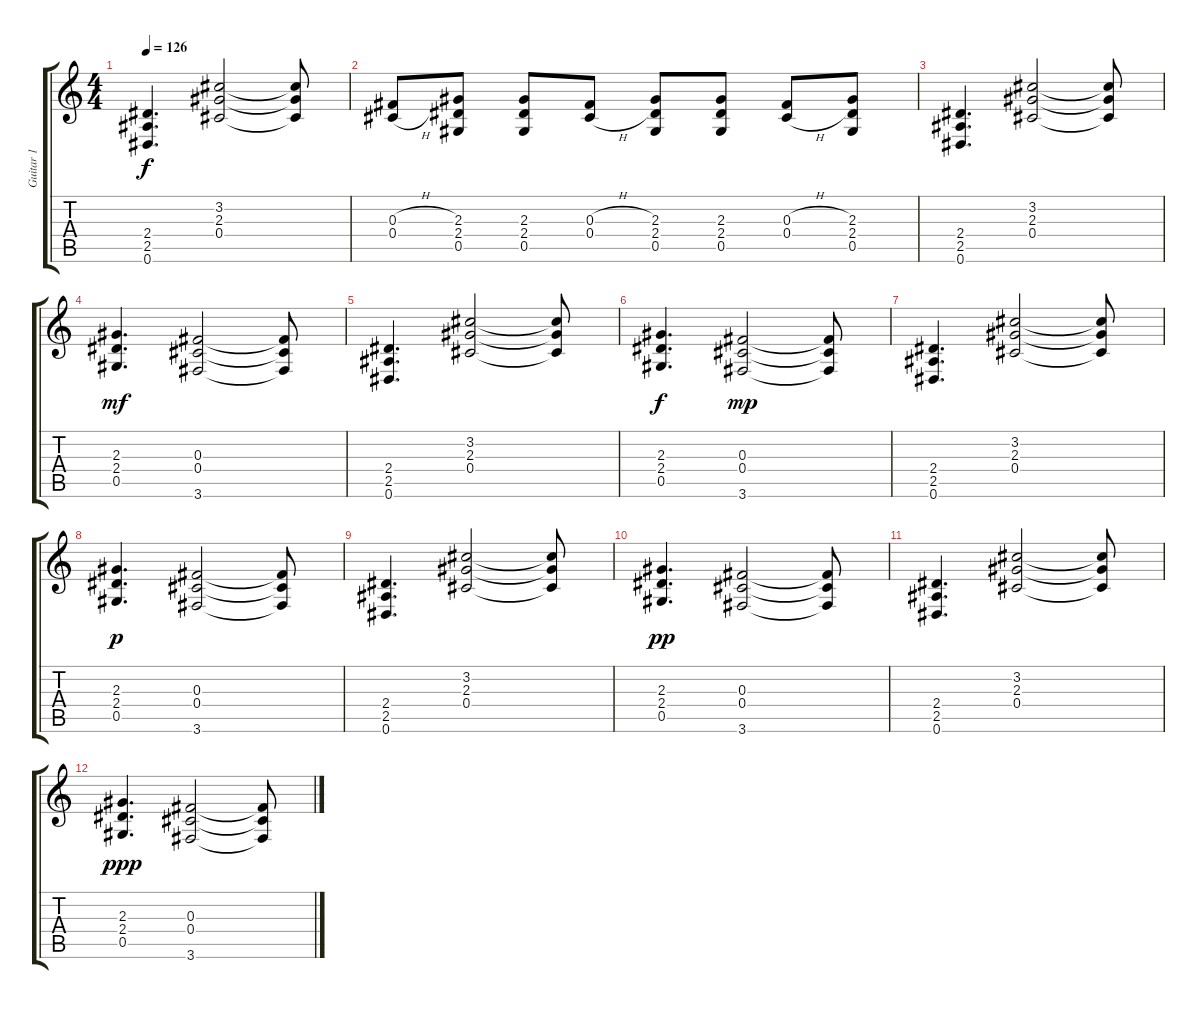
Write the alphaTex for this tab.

\track ("Guitar 1" "Guitar 1") {instrument overdrivenguitar}
\staff {score tabs}
\tuning (Eb4 Bb3 Gb3 Db3 Ab2 Eb2) {hide}
\ts (4 4)
\tempo 126
\clef g2
\ks c
(2.4 2.5 0.6).4{d dy f} (3.2 2.3 0.4).2 (3.2{t} 2.3{t} 0.4{t}).8 |
(0.3{h} 0.4{h}).8 (2.3 2.4 0.5).8 (2.3 2.4 0.5).8 (0.3{h} 0.4{h}).8 (2.3 2.4 0.5).8 (2.3 2.4 0.5).8 (0.3{h} 0.4{h}).8 (2.3 2.4 0.5).8 |
(2.4 2.5 0.6).4{d} (3.2 2.3 0.4).2 (3.2{t} 2.3{t} 0.4{t}).8 |
(2.3 2.4 0.5).4{d dy mf} (0.3 0.4 3.6).2 (0.3{t} 0.4{t} 3.6{t}).8 |
(2.4 2.5 0.6).4{d} (3.2 2.3 0.4).2 (3.2{t} 2.3{t} 0.4{t}).8 |
(2.3 2.4 0.5).4{d dy f} (0.3 0.4 3.6).2{dy mp} (0.3{t} 0.4{t} 3.6{t}).8 |
(2.4 2.5 0.6).4{d} (3.2 2.3 0.4).2 (3.2{t} 2.3{t} 0.4{t}).8 |
(2.3 2.4 0.5).4{d dy p} (0.3 0.4 3.6).2 (0.3{t} 0.4{t} 3.6{t}).8 |
(2.4 2.5 0.6).4{d} (3.2 2.3 0.4).2 (3.2{t} 2.3{t} 0.4{t}).8 |
(2.3 2.4 0.5).4{d dy pp} (0.3 0.4 3.6).2 (0.3{t} 0.4{t} 3.6{t}).8 |
(2.4 2.5 0.6).4{d} (3.2 2.3 0.4).2 (3.2{t} 2.3{t} 0.4{t}).8 |
(2.3 2.4 0.5).4{d dy ppp} (0.3 0.4 3.6).2 (0.3{t} 0.4{t} 3.6{t}).8
